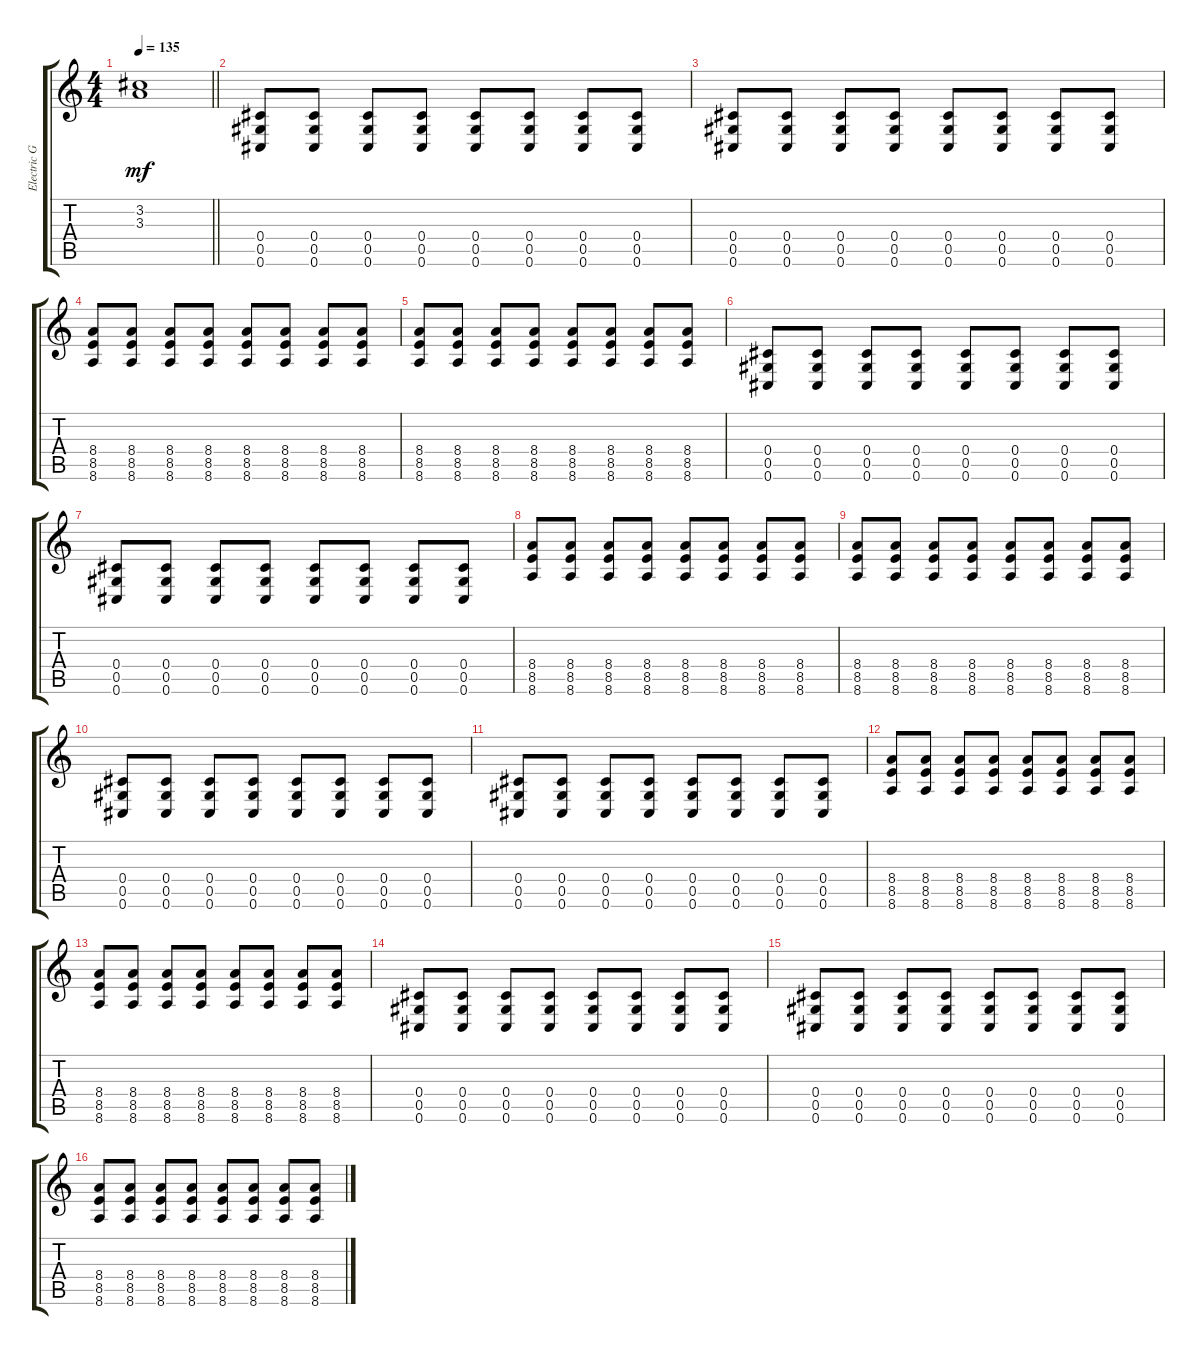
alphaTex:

\track ("Electric Guitar" "Electric G") {instrument overdrivenguitar}
\staff {score tabs}
\tuning (Eb4 Bb3 Gb3 Db3 Ab2 Db2) {hide}
\ts (4 4)
\tempo 135
\clef g2
\barLineRight lightlight
\ks c
(3.2{t} 3.3{t}).1{dy mf} |
(0.4 0.5 0.6).8 (0.4 0.5 0.6).8 (0.4 0.5 0.6).8 (0.4 0.5 0.6).8 (0.4 0.5 0.6).8 (0.4 0.5 0.6).8 (0.4 0.5 0.6).8 (0.4 0.5 0.6).8 |
(0.4 0.5 0.6).8 (0.4 0.5 0.6).8 (0.4 0.5 0.6).8 (0.4 0.5 0.6).8 (0.4 0.5 0.6).8 (0.4 0.5 0.6).8 (0.4 0.5 0.6).8 (0.4 0.5 0.6).8 |
(8.4 8.5 8.6).8 (8.4 8.5 8.6).8 (8.4 8.5 8.6).8 (8.4 8.5 8.6).8 (8.4 8.5 8.6).8 (8.4 8.5 8.6).8 (8.4 8.5 8.6).8 (8.4 8.5 8.6).8 |
(8.4 8.5 8.6).8 (8.4 8.5 8.6).8 (8.4 8.5 8.6).8 (8.4 8.5 8.6).8 (8.4 8.5 8.6).8 (8.4 8.5 8.6).8 (8.4 8.5 8.6).8 (8.4 8.5 8.6).8 |
(0.4 0.5 0.6).8 (0.4 0.5 0.6).8 (0.4 0.5 0.6).8 (0.4 0.5 0.6).8 (0.4 0.5 0.6).8 (0.4 0.5 0.6).8 (0.4 0.5 0.6).8 (0.4 0.5 0.6).8 |
(0.4 0.5 0.6).8 (0.4 0.5 0.6).8 (0.4 0.5 0.6).8 (0.4 0.5 0.6).8 (0.4 0.5 0.6).8 (0.4 0.5 0.6).8 (0.4 0.5 0.6).8 (0.4 0.5 0.6).8 |
(8.4 8.5 8.6).8 (8.4 8.5 8.6).8 (8.4 8.5 8.6).8 (8.4 8.5 8.6).8 (8.4 8.5 8.6).8 (8.4 8.5 8.6).8 (8.4 8.5 8.6).8 (8.4 8.5 8.6).8 |
(8.4 8.5 8.6).8 (8.4 8.5 8.6).8 (8.4 8.5 8.6).8 (8.4 8.5 8.6).8 (8.4 8.5 8.6).8 (8.4 8.5 8.6).8 (8.4 8.5 8.6).8 (8.4 8.5 8.6).8 |
(0.4 0.5 0.6).8 (0.4 0.5 0.6).8 (0.4 0.5 0.6).8 (0.4 0.5 0.6).8 (0.4 0.5 0.6).8 (0.4 0.5 0.6).8 (0.4 0.5 0.6).8 (0.4 0.5 0.6).8 |
(0.4 0.5 0.6).8 (0.4 0.5 0.6).8 (0.4 0.5 0.6).8 (0.4 0.5 0.6).8 (0.4 0.5 0.6).8 (0.4 0.5 0.6).8 (0.4 0.5 0.6).8 (0.4 0.5 0.6).8 |
(8.4 8.5 8.6).8 (8.4 8.5 8.6).8 (8.4 8.5 8.6).8 (8.4 8.5 8.6).8 (8.4 8.5 8.6).8 (8.4 8.5 8.6).8 (8.4 8.5 8.6).8 (8.4 8.5 8.6).8 |
(8.4 8.5 8.6).8 (8.4 8.5 8.6).8 (8.4 8.5 8.6).8 (8.4 8.5 8.6).8 (8.4 8.5 8.6).8 (8.4 8.5 8.6).8 (8.4 8.5 8.6).8 (8.4 8.5 8.6).8 |
(0.4 0.5 0.6).8 (0.4 0.5 0.6).8 (0.4 0.5 0.6).8 (0.4 0.5 0.6).8 (0.4 0.5 0.6).8 (0.4 0.5 0.6).8 (0.4 0.5 0.6).8 (0.4 0.5 0.6).8 |
(0.4 0.5 0.6).8 (0.4 0.5 0.6).8 (0.4 0.5 0.6).8 (0.4 0.5 0.6).8 (0.4 0.5 0.6).8 (0.4 0.5 0.6).8 (0.4 0.5 0.6).8 (0.4 0.5 0.6).8 |
(8.4 8.5 8.6).8 (8.4 8.5 8.6).8 (8.4 8.5 8.6).8 (8.4 8.5 8.6).8 (8.4 8.5 8.6).8 (8.4 8.5 8.6).8 (8.4 8.5 8.6).8 (8.4 8.5 8.6).8
